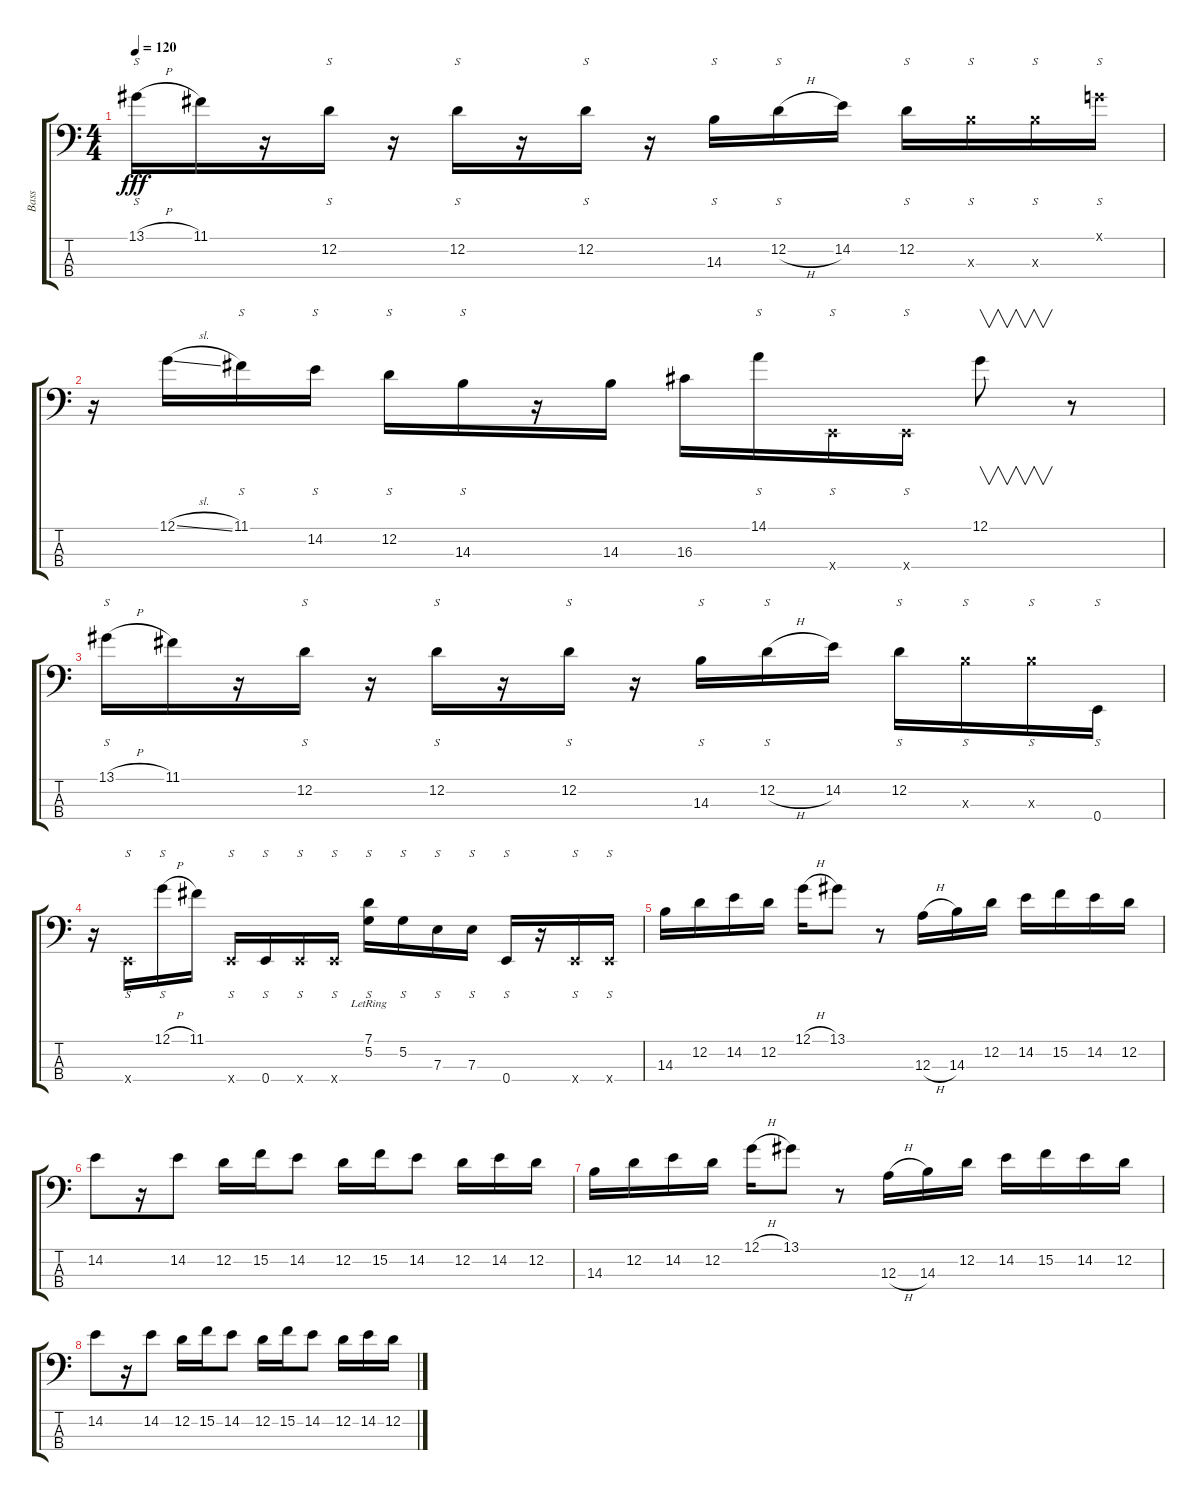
\track ("Bass" "Bass") {instrument slapbass1}
\staff {score tabs}
\tuning (G2 D2 A1 E1) {hide}
\ts (4 4)
\tempo 120
\clef f4
\ks c
13.1{h}.16{s dy fff} 11.1.16 r.16 12.2.16{s} r.16 12.2.16{s} r.16 12.2.16{s} r.16 14.3.16{s} 12.2{h}.16{s} 14.2.16 12.2.16{s} 14.3{x}.16{s} 14.3{x}.16{s} 12.1{x}.16{s} |
r.16 12.1{sl}.16 11.1.16{s} 14.2.16{s} 12.2.16{s} 14.3.16{s} r.16 14.3.16 16.3.16 14.1.16{s} 0.4{x}.16{s} 0.4{x}.16{s} 12.1.8{v} r.8 |
13.1{h}.16{s} 11.1.16 r.16 12.2.16{s} r.16 12.2.16{s} r.16 12.2.16{s} r.16 14.3.16{s} 12.2{h}.16{s} 14.2.16 12.2.16{s} 14.3{x}.16{s} 14.3{x}.16{s} 0.4.16{s} |
r.16 0.4{x}.16{s} 12.1{h}.16{s} 11.1.16 0.4{x}.16{s} 0.4.16{s} 0.4{x}.16{s} 0.4{x}.16{s} (7.1{lr} 5.2).16{s} 5.2.16{s} 7.3.16{s} 7.3.16{s} 0.4.16{s} r.16 0.4{x}.16{s} 0.4{x}.16{s} |
14.3.16 12.2.16 14.2.16 12.2.16 12.1{h}.16 13.1.8 r.8 12.3{h}.16 14.3.16 12.2.16 14.2.16 15.2.16 14.2.16 12.2.16 |
14.2.8 r.16 14.2.8 12.2.16 15.2.16 14.2.8 12.2.16 15.2.16 14.2.8 12.2.16 14.2.16 12.2.16 |
14.3.16 12.2.16 14.2.16 12.2.16 12.1{h}.16 13.1.8 r.8 12.3{h}.16 14.3.16 12.2.16 14.2.16 15.2.16 14.2.16 12.2.16 |
14.2.8 r.16 14.2.8 12.2.16 15.2.16 14.2.8 12.2.16 15.2.16 14.2.8 12.2.16 14.2.16 12.2.16
